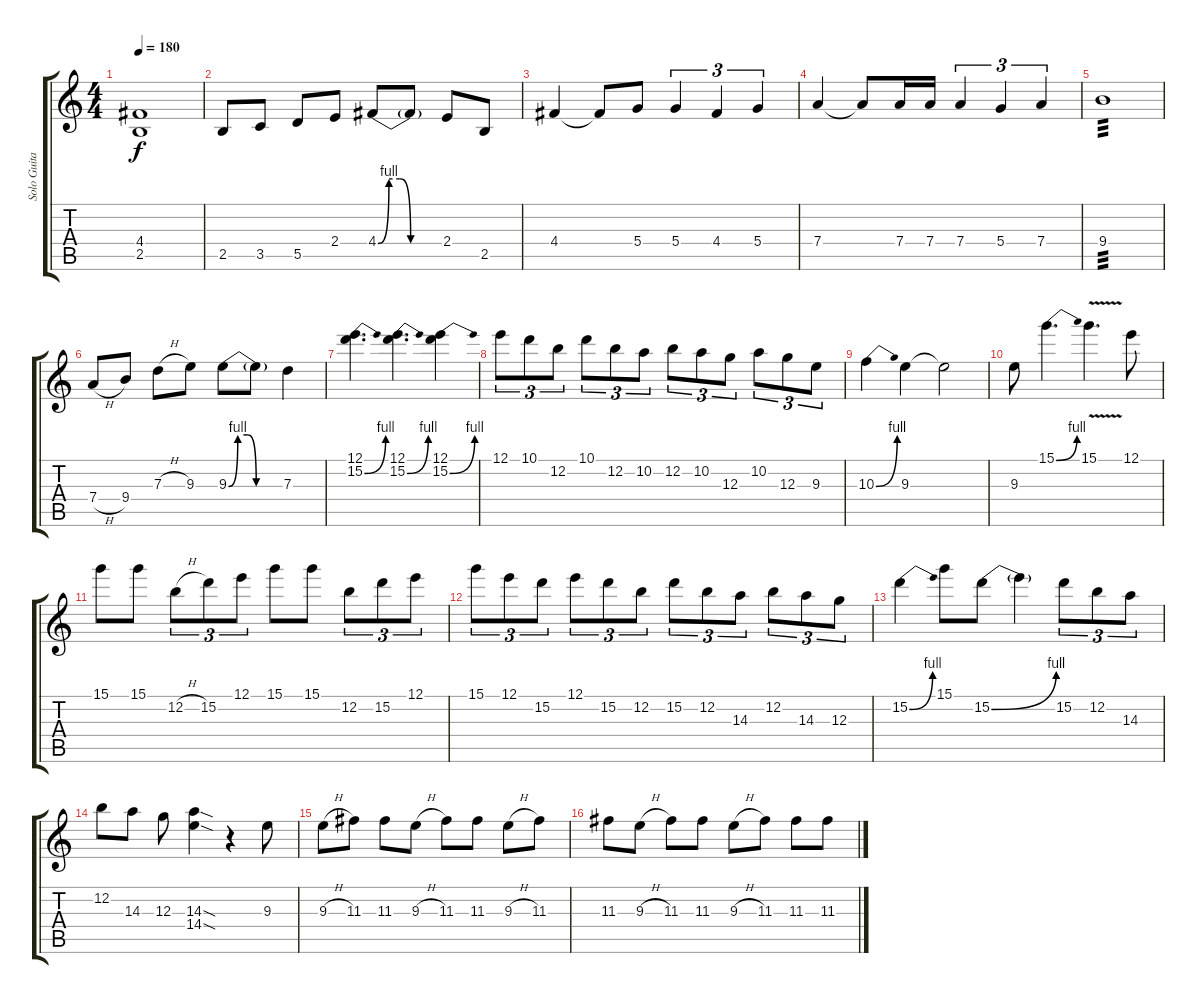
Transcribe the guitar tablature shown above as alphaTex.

\track ("Solo Guitar" "Solo Guita") {instrument overdrivenguitar}
\staff {score tabs}
\tuning (E4 B3 G3 D3 A2 E2) {hide}
\ts (4 4)
\tempo 180
\clef g2
\ks c
(4.4 2.5).1{dy f} |
2.5.8 3.5.8 5.5.8 2.4.8 4.4{be (custom 0 0 10 4 20 4 30 0 60 0)}.8 4.4{t}.8 2.4.8 2.5.8 |
4.4.4 4.4{t}.8 5.4.8 5.4.4{tu (3 2)} 4.4.4{tu (3 2)} 5.4.4{tu (3 2)} |
7.4.4 7.4{t}.8 7.4.16 7.4.16 7.4.4{tu (3 2)} 5.4.4{tu (3 2)} 7.4.4{tu (3 2)} |
9.4.1{tp 3} |
7.4{h}.8 9.4.8 7.3{h}.8 9.3.8 9.3{be (custom 0 0 10 4 20 4 30 0 60 0)}.8 9.3{t}.8 7.3.4 |
(12.1 15.2{be (bend 0 0 60 4)}).4{d} (12.1 15.2{be (bend 0 0 60 4)}).4{d} (12.1 15.2{be (bend 0 0 60 4)}).4 |
12.1.8{tu (3 2)} 10.1.8{tu (3 2)} 12.2.8{tu (3 2)} 10.1.8{tu (3 2)} 12.2.8{tu (3 2)} 10.2.8{tu (3 2)} 12.2.8{tu (3 2)} 10.2.8{tu (3 2)} 12.3.8{tu (3 2)} 10.2.8{tu (3 2)} 12.3.8{tu (3 2)} 9.3.8{tu (3 2)} |
10.3{be (bend 0 0 60 4)}.4 9.3.4 9.3{t}.2 |
9.3.8 15.1{be (bend 0 0 60 4)}.4{d} 15.1{v}.4{d} 12.1.8 |
15.1.8 15.1.8 12.2{h}.8{tu (3 2)} 15.2.8{tu (3 2)} 12.1.8{tu (3 2)} 15.1.8 15.1.8 12.2.8{tu (3 2)} 15.2.8{tu (3 2)} 12.1.8{tu (3 2)} |
15.1.8{tu (3 2)} 12.1.8{tu (3 2)} 15.2.8{tu (3 2)} 12.1.8{tu (3 2)} 15.2.8{tu (3 2)} 12.2.8{tu (3 2)} 15.2.8{tu (3 2)} 12.2.8{tu (3 2)} 14.3.8{tu (3 2)} 12.2.8{tu (3 2)} 14.3.8{tu (3 2)} 12.3.8{tu (3 2)} |
15.2{be (bend 0 0 60 4)}.4 15.1.8 15.2{be (bend 0 0 60 4)}.8 15.2{t}.4 15.2.8{tu (3 2)} 12.2.8{tu (3 2)} 14.3.8{tu (3 2)} |
12.2.8 14.3.8 12.3.8 (14.3{sod} 14.4{sod}).4 r.4 9.3.8 |
9.3{h}.8 11.3.8 11.3.8 9.3{h}.8 11.3.8 11.3.8 9.3{h}.8 11.3.8 |
11.3.8 9.3{h}.8 11.3.8 11.3.8 9.3{h}.8 11.3.8 11.3.8 11.3.8
